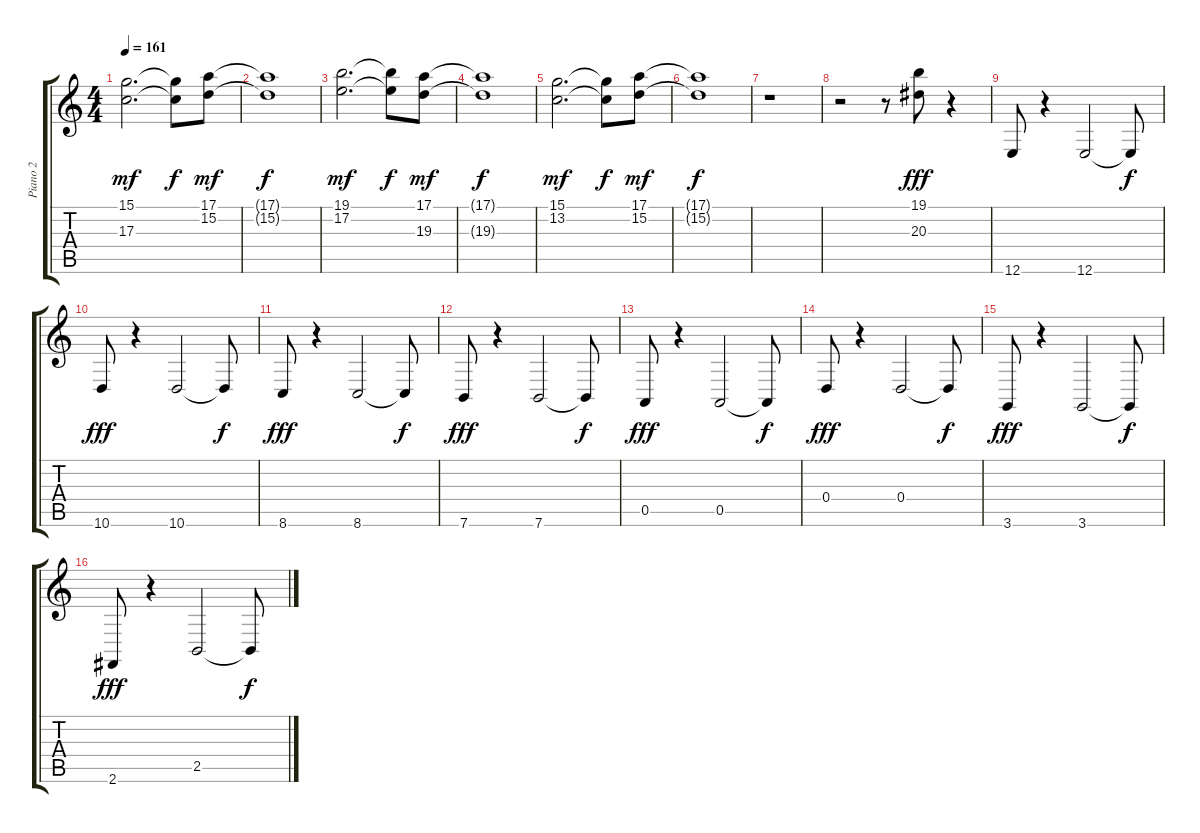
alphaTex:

\track ("Piano 2" "Piano 2") {instrument brightacousticpiano}
\staff {score tabs}
\tuning (E4 B3 G3 D3 A2 E2) {hide}
\ts (4 4)
\tempo 161
\clef g2
\ks c
(15.1 17.3).2{d dy mf} (15.1{t} 17.3{t}).8{dy f} (17.1 15.2).8{dy mf} |
(17.1{t} 15.2{t}).1{dy f} |
(19.1 17.2).2{d dy mf} (19.1{t} 17.2{t}).8{dy f} (17.1 19.3).8{dy mf} |
(17.1{t} 19.3{t}).1{dy f} |
(15.1 13.2).2{d dy mf} (15.1{t} 13.2{t}).8{dy f} (17.1 15.2).8{dy mf} |
(17.1{t} 15.2{t}).1{dy f} |
r.1 |
r.2 r.8 (19.1 20.3).8{dy fff} r.4 |
12.6.8 r.4 12.6.2 12.6{t}.8{dy f} |
10.6.8{dy fff} r.4 10.6.2 10.6{t}.8{dy f} |
8.6.8{dy fff} r.4 8.6.2 8.6{t}.8{dy f} |
7.6.8{dy fff} r.4 7.6.2 7.6{t}.8{dy f} |
0.5.8{dy fff} r.4 0.5.2 0.5{t}.8{dy f} |
0.4.8{dy fff} r.4 0.4.2 0.4{t}.8{dy f} |
3.6.8{dy fff} r.4 3.6.2 3.6{t}.8{dy f} |
2.6.8{dy fff} r.4 2.5.2 2.5{t}.8{dy f}
